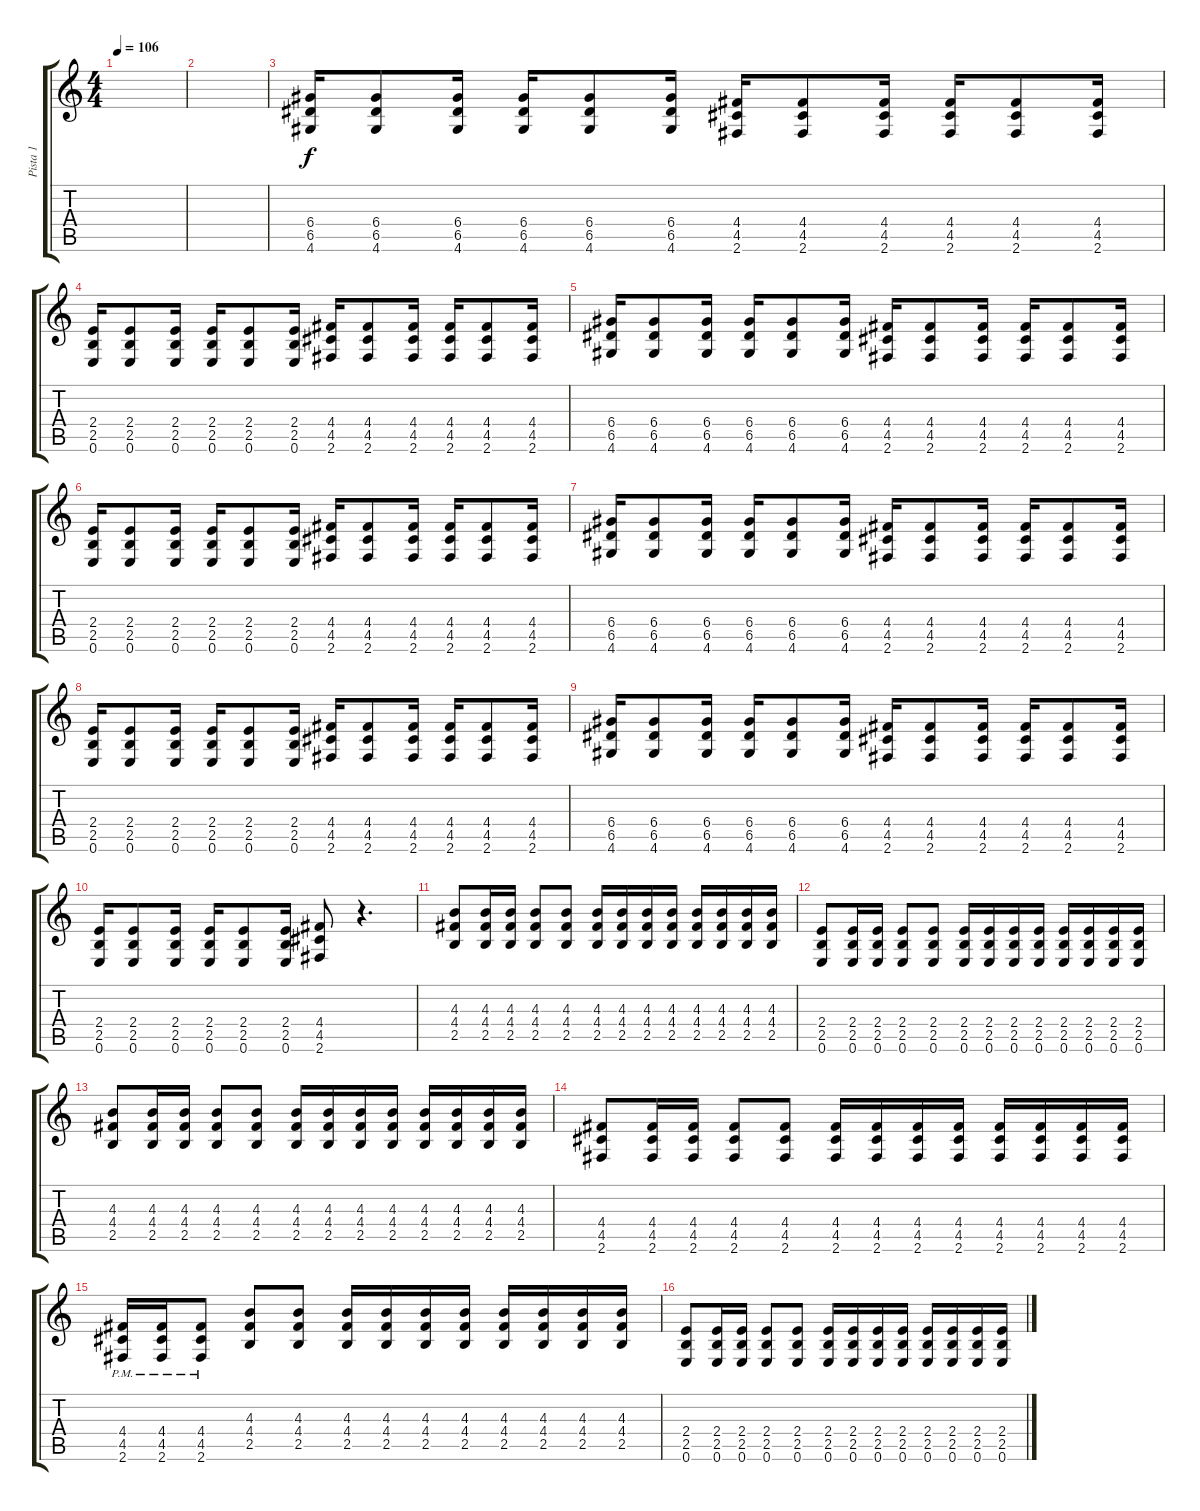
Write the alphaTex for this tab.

\track ("Pista 1" "Pista 1") {instrument distortionguitar}
\staff {score tabs}
\tuning (E4 B3 G3 D3 A2 E2) {hide}
\ts (4 4)
\tempo 106
\clef g2
\ks c
|
|
(6.4 6.5 4.6).16 (6.4 6.5 4.6).8 (6.4 6.5 4.6).16 (6.4 6.5 4.6).16 (6.4 6.5 4.6).8 (6.4 6.5 4.6).16 (4.4 4.5 2.6).16 (4.4 4.5 2.6).8 (4.4 4.5 2.6).16 (4.4 4.5 2.6).16 (4.4 4.5 2.6).8 (4.4 4.5 2.6).16 |
(2.4 2.5 0.6).16 (2.4 2.5 0.6).8 (2.4 2.5 0.6).16 (2.4 2.5 0.6).16 (2.4 2.5 0.6).8 (2.4 2.5 0.6).16 (4.4 4.5 2.6).16 (4.4 4.5 2.6).8 (4.4 4.5 2.6).16 (4.4 4.5 2.6).16 (4.4 4.5 2.6).8 (4.4 4.5 2.6).16 |
(6.4 6.5 4.6).16 (6.4 6.5 4.6).8 (6.4 6.5 4.6).16 (6.4 6.5 4.6).16 (6.4 6.5 4.6).8 (6.4 6.5 4.6).16 (4.4 4.5 2.6).16 (4.4 4.5 2.6).8 (4.4 4.5 2.6).16 (4.4 4.5 2.6).16 (4.4 4.5 2.6).8 (4.4 4.5 2.6).16 |
(2.4 2.5 0.6).16 (2.4 2.5 0.6).8 (2.4 2.5 0.6).16 (2.4 2.5 0.6).16 (2.4 2.5 0.6).8 (2.4 2.5 0.6).16 (4.4 4.5 2.6).16 (4.4 4.5 2.6).8 (4.4 4.5 2.6).16 (4.4 4.5 2.6).16 (4.4 4.5 2.6).8 (4.4 4.5 2.6).16 |
(6.4 6.5 4.6).16 (6.4 6.5 4.6).8 (6.4 6.5 4.6).16 (6.4 6.5 4.6).16 (6.4 6.5 4.6).8 (6.4 6.5 4.6).16 (4.4 4.5 2.6).16 (4.4 4.5 2.6).8 (4.4 4.5 2.6).16 (4.4 4.5 2.6).16 (4.4 4.5 2.6).8 (4.4 4.5 2.6).16 |
(2.4 2.5 0.6).16 (2.4 2.5 0.6).8 (2.4 2.5 0.6).16 (2.4 2.5 0.6).16 (2.4 2.5 0.6).8 (2.4 2.5 0.6).16 (4.4 4.5 2.6).16 (4.4 4.5 2.6).8 (4.4 4.5 2.6).16 (4.4 4.5 2.6).16 (4.4 4.5 2.6).8 (4.4 4.5 2.6).16 |
(6.4 6.5 4.6).16 (6.4 6.5 4.6).8 (6.4 6.5 4.6).16 (6.4 6.5 4.6).16 (6.4 6.5 4.6).8 (6.4 6.5 4.6).16 (4.4 4.5 2.6).16 (4.4 4.5 2.6).8 (4.4 4.5 2.6).16 (4.4 4.5 2.6).16 (4.4 4.5 2.6).8 (4.4 4.5 2.6).16 |
(2.4 2.5 0.6).16 (2.4 2.5 0.6).8 (2.4 2.5 0.6).16 (2.4 2.5 0.6).16 (2.4 2.5 0.6).8 (2.4 2.5 0.6).16 (4.4 4.5 2.6).8 r.4{d} |
(4.3 4.4 2.5).8 (4.3 4.4 2.5).16 (4.3 4.4 2.5).16 (4.3 4.4 2.5).8 (4.3 4.4 2.5).8 (4.3 4.4 2.5).16 (4.3 4.4 2.5).16 (4.3 4.4 2.5).16 (4.3 4.4 2.5).16 (4.3 4.4 2.5).16 (4.3 4.4 2.5).16 (4.3 4.4 2.5).16 (4.3 4.4 2.5).16 |
(2.4 2.5 0.6).8 (2.4 2.5 0.6).16 (2.4 2.5 0.6).16 (2.4 2.5 0.6).8 (2.4 2.5 0.6).8 (2.4 2.5 0.6).16 (2.4 2.5 0.6).16 (2.4 2.5 0.6).16 (2.4 2.5 0.6).16 (2.4 2.5 0.6).16 (2.4 2.5 0.6).16 (2.4 2.5 0.6).16 (2.4 2.5 0.6).16 |
(4.3 4.4 2.5).8 (4.3 4.4 2.5).16 (4.3 4.4 2.5).16 (4.3 4.4 2.5).8 (4.3 4.4 2.5).8 (4.3 4.4 2.5).16 (4.3 4.4 2.5).16 (4.3 4.4 2.5).16 (4.3 4.4 2.5).16 (4.3 4.4 2.5).16 (4.3 4.4 2.5).16 (4.3 4.4 2.5).16 (4.3 4.4 2.5).16 |
(4.4 4.5 2.6).8 (4.4 4.5 2.6).16 (4.4 4.5 2.6).16 (4.4 4.5 2.6).8 (4.4 4.5 2.6).8 (4.4 4.5 2.6).16 (4.4 4.5 2.6).16 (4.4 4.5 2.6).16 (4.4 4.5 2.6).16 (4.4 4.5 2.6).16 (4.4 4.5 2.6).16 (4.4 4.5 2.6).16 (4.4 4.5 2.6).16 |
(4.4{pm} 4.5{pm} 2.6).16 (4.4{pm} 4.5{pm} 2.6).16 (4.4{pm} 4.5{pm} 2.6).8 (4.3 4.4 2.5).8 (4.3 4.4 2.5).8 (4.3 4.4 2.5).16 (4.3 4.4 2.5).16 (4.3 4.4 2.5).16 (4.3 4.4 2.5).16 (4.3 4.4 2.5).16 (4.3 4.4 2.5).16 (4.3 4.4 2.5).16 (4.3 4.4 2.5).16 |
(2.4 2.5 0.6).8 (2.4 2.5 0.6).16 (2.4 2.5 0.6).16 (2.4 2.5 0.6).8 (2.4 2.5 0.6).8 (2.4 2.5 0.6).16 (2.4 2.5 0.6).16 (2.4 2.5 0.6).16 (2.4 2.5 0.6).16 (2.4 2.5 0.6).16 (2.4 2.5 0.6).16 (2.4 2.5 0.6).16 (2.4 2.5 0.6).16
